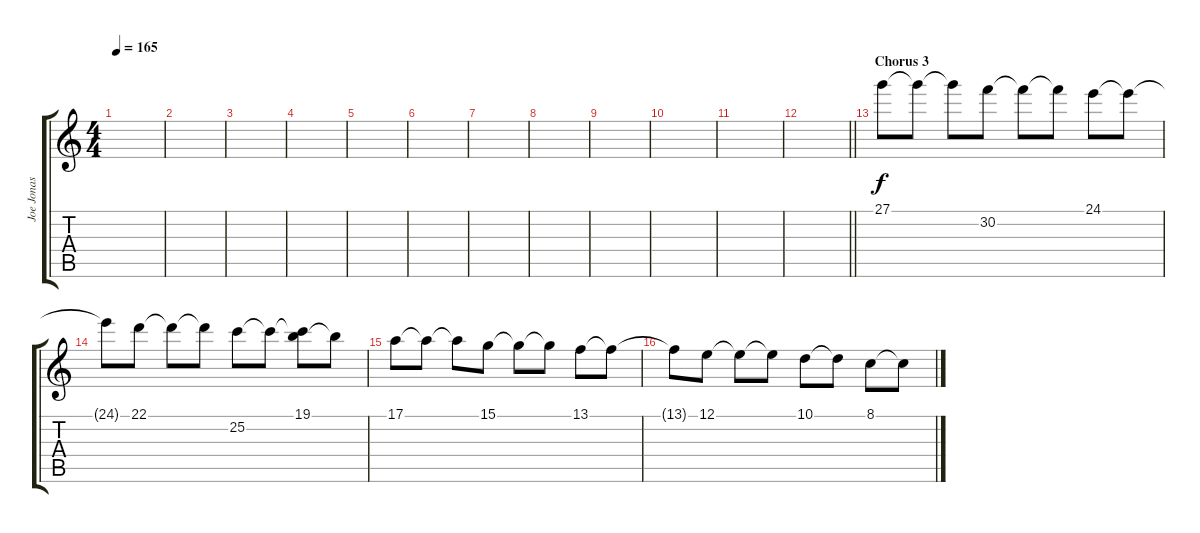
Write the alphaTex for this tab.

\track ("Joe Jonas" "Joe Jonas") {instrument acousticgrandpiano}
\staff {score tabs}
\tuning (E4 B3 G3 D3 A2 E2) {hide}
\ts (4 4)
\tempo 165
\clef g2
\ks c
|
|
|
|
|
|
|
|
|
|
|
\barLineRight lightlight
|
\section ("" "Chorus 3")
27.1.8 27.1{t}.8 27.1{t}.8 30.2.8 30.2{t}.8 30.2{t}.8 24.1.8 24.1{t}.8 |
24.1{t}.8 22.1.8 22.1{t}.8 22.1{t}.8 25.2.8 25.2{t}.8 (19.1 25.2{t}).8 19.1{t}.8 |
17.1.8 17.1{t}.8 17.1{t}.8 15.1.8 15.1{t}.8 15.1{t}.8 13.1.8 13.1{t}.8 |
13.1{t}.8 12.1.8 12.1{t}.8 12.1{t}.8 10.1.8 10.1{t}.8 8.1.8 8.1{t}.8
